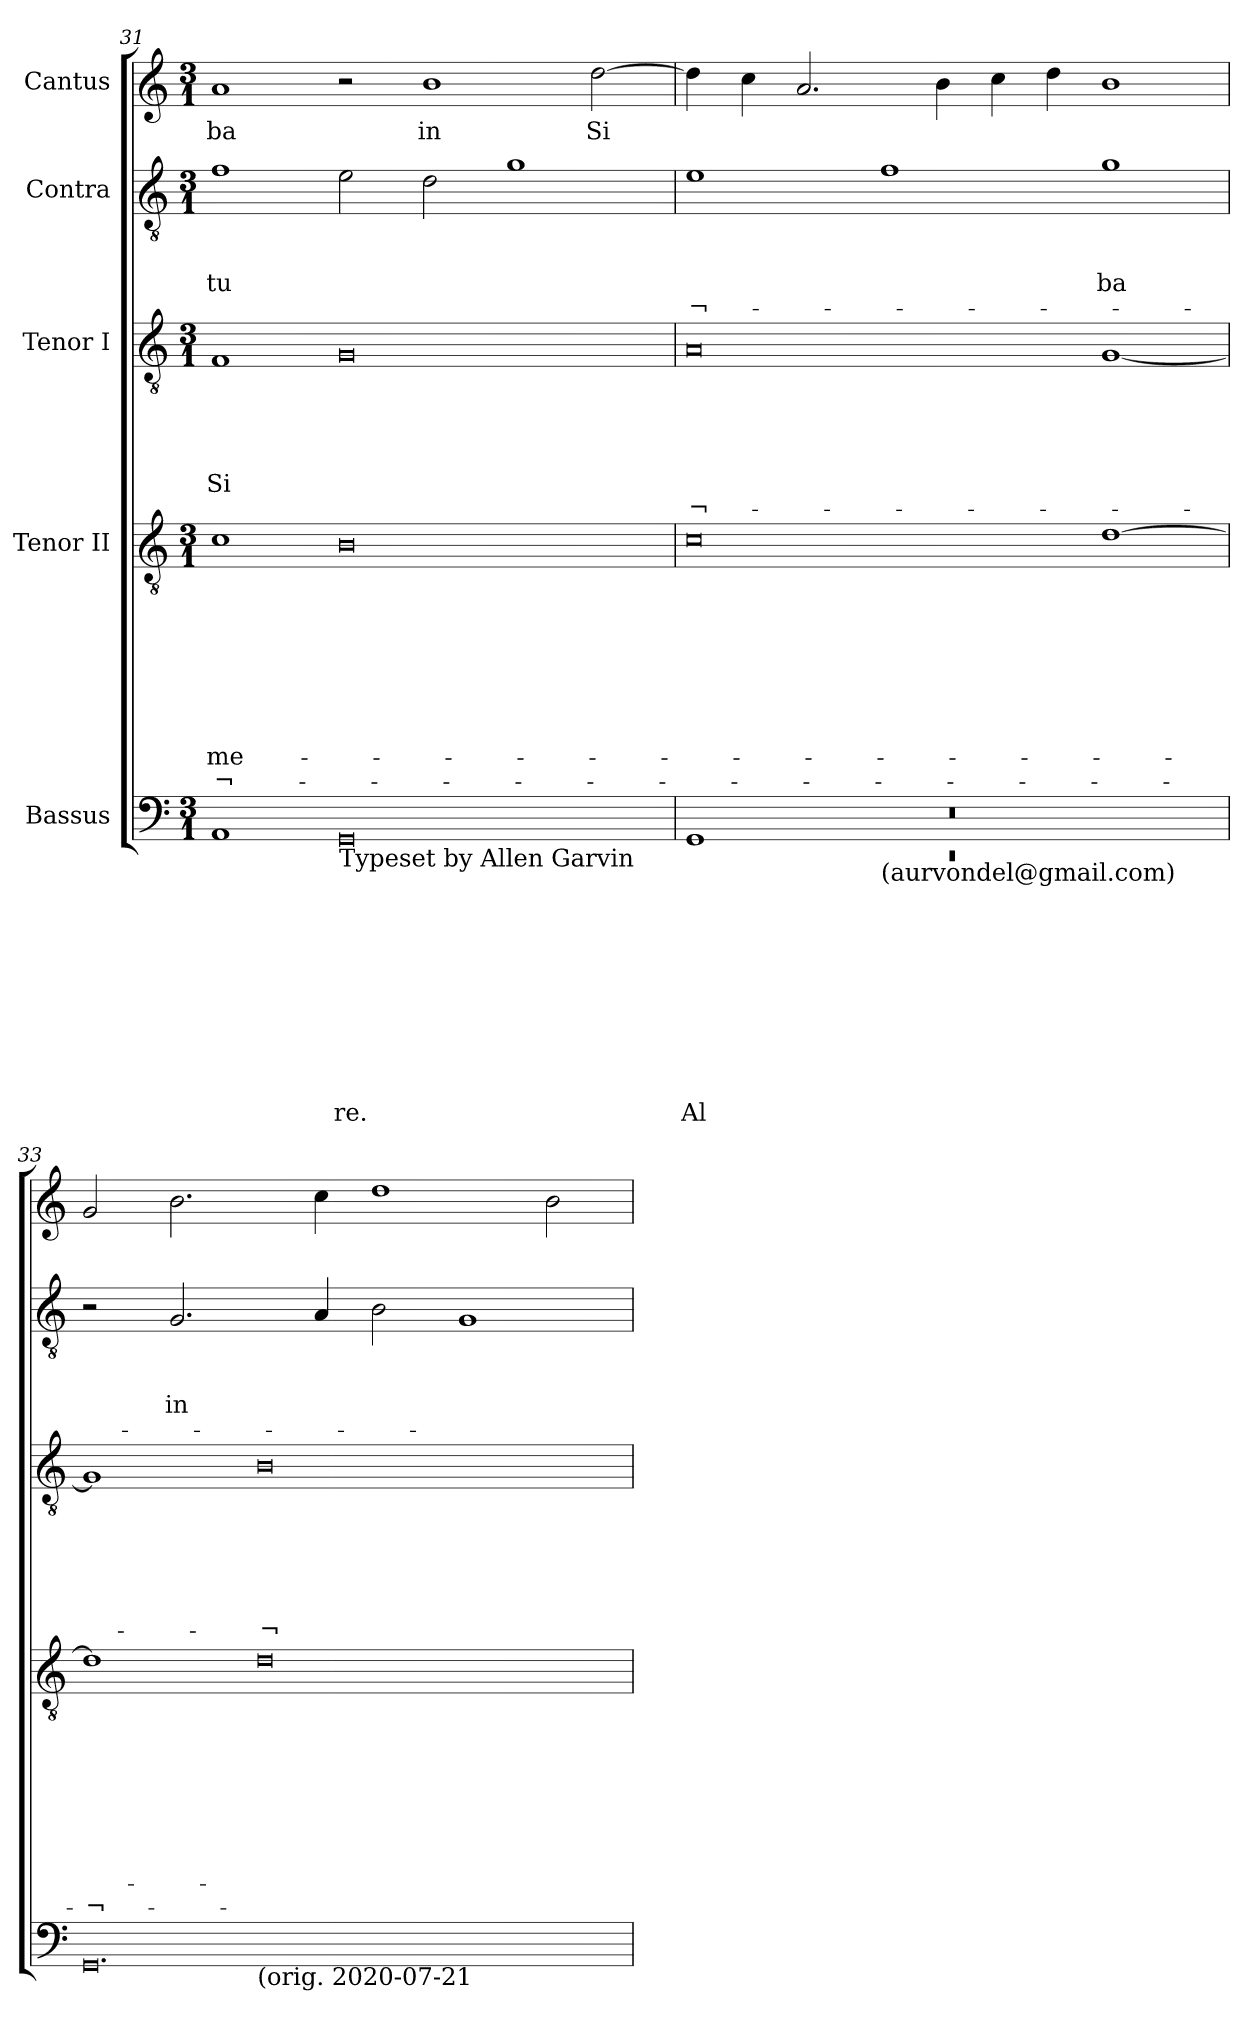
**kern	**text	**text	**text	**text	**text	**text	**text	**text	**text	**text	**kern	**text	**text	**text	**text	**text	**text	**text	**text	**text	**kern	**text	**text	**text	**text	**text	**text	**kern	**text	**text	**text	**text	**kern	**text
*part5	*part5	*part5	*part5	*part5	*part5	*part5	*part5	*part5	*part5	*part5	*part4	*part4	*part4	*part4	*part4	*part4	*part4	*part4	*part4	*part4	*part3	*part3	*part3	*part3	*part3	*part3	*part3	*part2	*part2	*part2	*part2	*part2	*part1	*part1
*staff5	*staff5	*staff5	*staff5	*staff5	*staff5	*staff5	*staff5	*staff5	*staff5	*staff5	*staff4	*staff4	*staff4	*staff4	*staff4	*staff4	*staff4	*staff4	*staff4	*staff4	*staff3	*staff3	*staff3	*staff3	*staff3	*staff3	*staff3	*staff2	*staff2	*staff2	*staff2	*staff2	*staff1	*staff1
*I"Bassus	*	*	*	*	*	*	*	*	*	*	*I"Tenor II	*	*	*	*	*	*	*	*	*	*I"Tenor I	*	*	*	*	*	*	*I"Contra	*	*	*	*	*I"Cantus	*
*clefF4	*	*	*	*	*	*	*	*	*	*	*clefGv2	*	*	*	*	*	*	*	*	*	*clefGv2	*	*	*	*	*	*	*clefGv2	*	*	*	*	*clefG2	*
*k[]	*	*	*	*	*	*	*	*	*	*	*k[]	*	*	*	*	*	*	*	*	*	*k[]	*	*	*	*	*	*	*k[]	*	*	*	*	*k[]	*
*C:	*	*	*	*	*	*	*	*	*	*	*C:	*	*	*	*	*	*	*	*	*	*C:	*	*	*	*	*	*	*C:	*	*	*	*	*C:	*
*M3/1	*	*	*	*	*	*	*	*	*	*	*M3/1	*	*	*	*	*	*	*	*	*	*M3/1	*	*	*	*	*	*	*M3/1	*	*	*	*	*M3/1	*
=31	=31	=31	=31	=31	=31	=31	=31	=31	=31	=31	=31	=31	=31	=31	=31	=31	=31	=31	=31	=31	=31	=31	=31	=31	=31	=31	=31	=31	=31	=31	=31	=31	=31	=31
!	!	!	!	!	!	!	!	!	!	!	!	!	!	!	!	!	!	!	!LO:LY:b	!LO:LY:b	!	!	!	!	!	!LO:LY:b	!	!	!	!	!LO:LY:b	!	!	!LO:LY:b
1AA	.	.	.	.	.	.	.	.	.	.	1c	.	.	.	.	.	.	.	me-	-¬-	1F	.	.	.	.	Si	.	1f	.	.	tu	.	1a	-ba
!LO:TX:b:t=Typeset by Allen Garvin	!	!	!	!	!	!	!	!	!	!	!	!	!	!	!	!	!	!	!	!	!	!	!	!	!	!	!	!	!	!	!	!	!	!
!	!	!	!	!	!	!	!	!	!	!LO:LY:b	!	!	!	!	!	!	!	!	!	!	!	!	!	!	!	!	!	!	!	!	!	!	!	!
0GG	.	.	.	.	.	.	.	.	.	-re.	0B	.	.	.	.	.	.	.	.	.	0G	.	.	.	.	.	.	2e\	.	.	.	.	2r	.
!	!	!	!	!	!	!	!	!	!	!	!	!	!	!	!	!	!	!	!	!	!	!	!	!	!	!	!	!	!	!	!	!	!	!LO:LY:b
.	.	.	.	.	.	.	.	.	.	.	.	.	.	.	.	.	.	.	.	.	.	.	.	.	.	.	.	2d\	.	.	.	.	1b	in
.	.	.	.	.	.	.	.	.	.	.	.	.	.	.	.	.	.	.	.	.	.	.	.	.	.	.	.	1g	.	.	.	.	.	.
!	!	!	!	!	!	!	!	!	!	!	!	!	!	!	!	!	!	!	!	!	!	!	!	!	!	!	!	!	!	!	!	!	!	!LO:LY:b
.	.	.	.	.	.	.	.	.	.	.	.	.	.	.	.	.	.	.	.	.	.	.	.	.	.	.	.	.	.	.	.	.	[>2dd\	Si
=32	=32	=32	=32	=32	=32	=32	=32	=32	=32	=32	=32	=32	=32	=32	=32	=32	=32	=32	=32	=32	=32	=32	=32	=32	=32	=32	=32	=32	=32	=32	=32	=32	=32	=32
*^	*	*	*	*	*	*	*	*	*	*	*	*	*	*	*	*	*	*	*	*	*	*	*	*	*	*	*	*	*	*	*	*	*	*
*	*^	*	*	*	*	*	*	*	*	*	*	*	*	*	*	*	*	*	*	*	*	*	*	*	*	*	*	*	*	*	*	*	*	*	*
!	!LO:N:vis=1	!LO:N:vis=1	!	!	!	!	!	!	!	!	!	!LO:LY:b	!	!	!	!	!	!	!	!	!	!	!	!	!	!	!	!	!LO:LY:b	!	!	!	!	!LO:LY:b	!	!
*	*	*^	*	*	*	*	*	*	*	*	*	*	*	*	*	*	*	*	*	*	*	*	*	*	*	*	*	*	*	*	*	*	*	*	*	*
0.ryy	0.rEE	0.r	1GG	.	.	.	.	.	.	.	.	.	Al-	0c	.	.	.	.	.	.	.	.	.	0A	.	.	.	.	.	¬-	1e	.	.	.	-¬-	4dd\]	.
.	.	.	.	.	.	.	.	.	.	.	.	.	.	.	.	.	.	.	.	.	.	.	.	.	.	.	.	.	.	.	.	.	.	.	.	4cc\	.
.	.	.	.	.	.	.	.	.	.	.	.	.	.	.	.	.	.	.	.	.	.	.	.	.	.	.	.	.	.	.	.	.	.	.	.	2.a/	.
!	!	!	!LO:TX:b:t=(aurvondel@gmail.com)	!	!	!	!	!	!	!	!	!	!	!	!	!	!	!	!	!	!	!	!	!	!	!	!	!	!	!	!	!	!	!	!	!	!
.	.	.	0ryy	.	.	.	.	.	.	.	.	.	.	.	.	.	.	.	.	.	.	.	.	.	.	.	.	.	.	.	1f	.	.	.	.	.	.
.	.	.	.	.	.	.	.	.	.	.	.	.	.	.	.	.	.	.	.	.	.	.	.	.	.	.	.	.	.	.	.	.	.	.	.	4b\	.
.	.	.	.	.	.	.	.	.	.	.	.	.	.	.	.	.	.	.	.	.	.	.	.	.	.	.	.	.	.	.	.	.	.	.	.	4cc\	.
.	.	.	.	.	.	.	.	.	.	.	.	.	.	.	.	.	.	.	.	.	.	.	.	.	.	.	.	.	.	.	.	.	.	.	.	4dd\	.
!	!	!	!	!	!	!	!	!	!	!	!	!	!	!	!	!	!	!	!	!	!	!	!	!	!	!	!	!	!	!	!	!	!	!LO:LY:b	!	!	!
.	.	.	.	.	.	.	.	.	.	.	.	.	.	[>1d	.	.	.	.	.	.	.	.	.	[<1G	.	.	.	.	.	.	1g	.	.	ba	.	1b	.
*v	*v	*v	*v	*	*	*	*	*	*	*	*	*	*	*	*	*	*	*	*	*	*	*	*	*	*	*	*	*	*	*	*	*	*	*	*	*	*
=33	=33	=33	=33	=33	=33	=33	=33	=33	=33	=33	=33	=33	=33	=33	=33	=33	=33	=33	=33	=33	=33	=33	=33	=33	=33	=33	=33	=33	=33	=33	=33	=33	=33	=33
!	!	!	!	!	!	!	!	!	!	!	!	!	!	!	!	!	!	!	!	!LO:LY:b	!	!	!	!	!	!	!	!	!	!	!	!	!	!
*^	*	*	*	*	*	*	*	*	*	*	*	*	*	*	*	*	*	*	*	*	*	*	*	*	*	*	*	*	*	*	*	*	*	*
0.GG	1ryy	.	.	.	.	.	.	.	.	.	.	1d]	.	.	.	.	.	.	.	.	-¬-	1G]	.	.	.	.	.	.	2r	.	.	.	.	2g/	.
!	!	!	!	!	!	!	!	!	!	!	!	!	!	!	!	!	!	!	!	!	!	!	!	!	!	!	!	!	!	!	!	!LO:LY:b	!	!	!
.	.	.	.	.	.	.	.	.	.	.	.	.	.	.	.	.	.	.	.	.	.	.	.	.	.	.	.	.	2.G/	.	.	in	.	2.b\	.
!	!LO:TX:b:t=(orig. 2020-07-21	!	!	!	!	!	!	!	!	!	!	!	!	!	!	!	!	!	!	!	!	!	!	!	!	!	!	!	!	!	!	!	!	!	!
!	!	!	!	!	!	!	!	!	!	!	!	!	!	!	!	!	!	!	!	!	!	!	!	!	!	!	!	!LO:LY:b	!	!	!	!	!	!	!
.	0ryy	.	.	.	.	.	.	.	.	.	.	0d	.	.	.	.	.	.	.	.	.	0B	.	.	.	.	.	-¬-	.	.	.	.	.	.	.
.	.	.	.	.	.	.	.	.	.	.	.	.	.	.	.	.	.	.	.	.	.	.	.	.	.	.	.	.	4A/	.	.	.	.	4cc\	.
.	.	.	.	.	.	.	.	.	.	.	.	.	.	.	.	.	.	.	.	.	.	.	.	.	.	.	.	.	2B\	.	.	.	.	1dd	.
.	.	.	.	.	.	.	.	.	.	.	.	.	.	.	.	.	.	.	.	.	.	.	.	.	.	.	.	.	1G	.	.	.	.	.	.
.	.	.	.	.	.	.	.	.	.	.	.	.	.	.	.	.	.	.	.	.	.	.	.	.	.	.	.	.	.	.	.	.	.	2b\	.
*v	*v	*	*	*	*	*	*	*	*	*	*	*	*	*	*	*	*	*	*	*	*	*	*	*	*	*	*	*	*	*	*	*	*	*	*
=	=	=	=	=	=	=	=	=	=	=	=	=	=	=	=	=	=	=	=	=	=	=	=	=	=	=	=	=	=	=	=	=	=	=
*-	*-	*-	*-	*-	*-	*-	*-	*-	*-	*-	*-	*-	*-	*-	*-	*-	*-	*-	*-	*-	*-	*-	*-	*-	*-	*-	*-	*-	*-	*-	*-	*-	*-	*-
